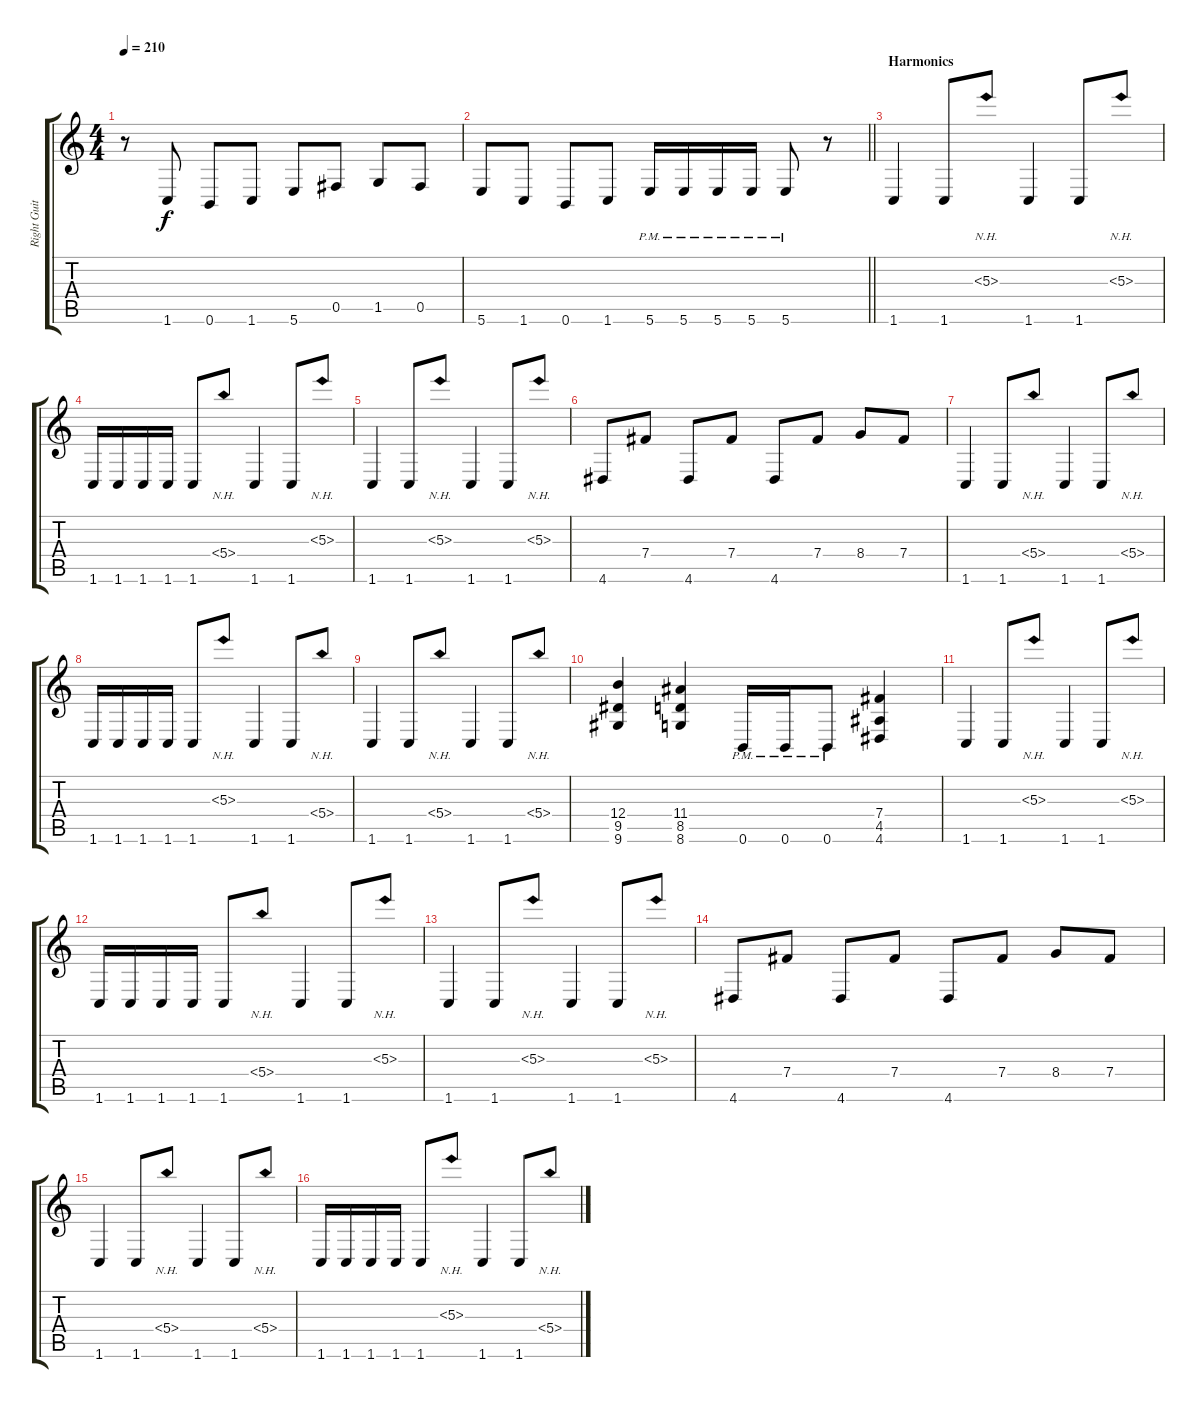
\track ("Right Guitar" "Right Guit") {instrument distortionguitar}
\staff {score tabs}
\tuning (Db4 Ab3 E3 B2 Gb2 B1) {hide}
\ts (4 4)
\tempo 210
\clef g2
\ks c
r.8{dy f} 1.6.8 0.6.8 1.6.8 5.6.8 0.5.8 1.5.8 0.5.8 |
\barLineRight lightlight
5.6.8 1.6.8 0.6.8 1.6.8 5.6{pm}.16 5.6{pm}.16 5.6{pm}.16 5.6{pm}.16 5.6{pm}.8 r.8 |
\section ("" "Harmonics")
1.6.4 1.6.8 5.3{nh}.8 1.6.4 1.6.8 5.3{nh}.8 |
1.6.16 1.6.16 1.6.16 1.6.16 1.6.8 5.4{nh}.8 1.6.4 1.6.8 5.3{nh}.8 |
1.6.4 1.6.8 5.3{nh}.8 1.6.4 1.6.8 5.3{nh}.8 |
4.6.8 7.4.8 4.6.8 7.4.8 4.6.8 7.4.8 8.4.8 7.4.8 |
1.6.4 1.6.8 5.4{nh}.8 1.6.4 1.6.8 5.4{nh}.8 |
1.6.16 1.6.16 1.6.16 1.6.16 1.6.8 5.3{nh}.8 1.6.4 1.6.8 5.4{nh}.8 |
1.6.4 1.6.8 5.4{nh}.8 1.6.4 1.6.8 5.4{nh}.8 |
(12.4 9.5 9.6).4 (11.4 8.5 8.6).4 0.6{pm}.16 0.6{pm}.16 0.6{pm}.8 (7.4 4.5 4.6).4 |
1.6.4 1.6.8 5.3{nh}.8 1.6.4 1.6.8 5.3{nh}.8 |
1.6.16 1.6.16 1.6.16 1.6.16 1.6.8 5.4{nh}.8 1.6.4 1.6.8 5.3{nh}.8 |
1.6.4 1.6.8 5.3{nh}.8 1.6.4 1.6.8 5.3{nh}.8 |
4.6.8 7.4.8 4.6.8 7.4.8 4.6.8 7.4.8 8.4.8 7.4.8 |
1.6.4 1.6.8 5.4{nh}.8 1.6.4 1.6.8 5.4{nh}.8 |
1.6.16 1.6.16 1.6.16 1.6.16 1.6.8 5.3{nh}.8 1.6.4 1.6.8 5.4{nh}.8
